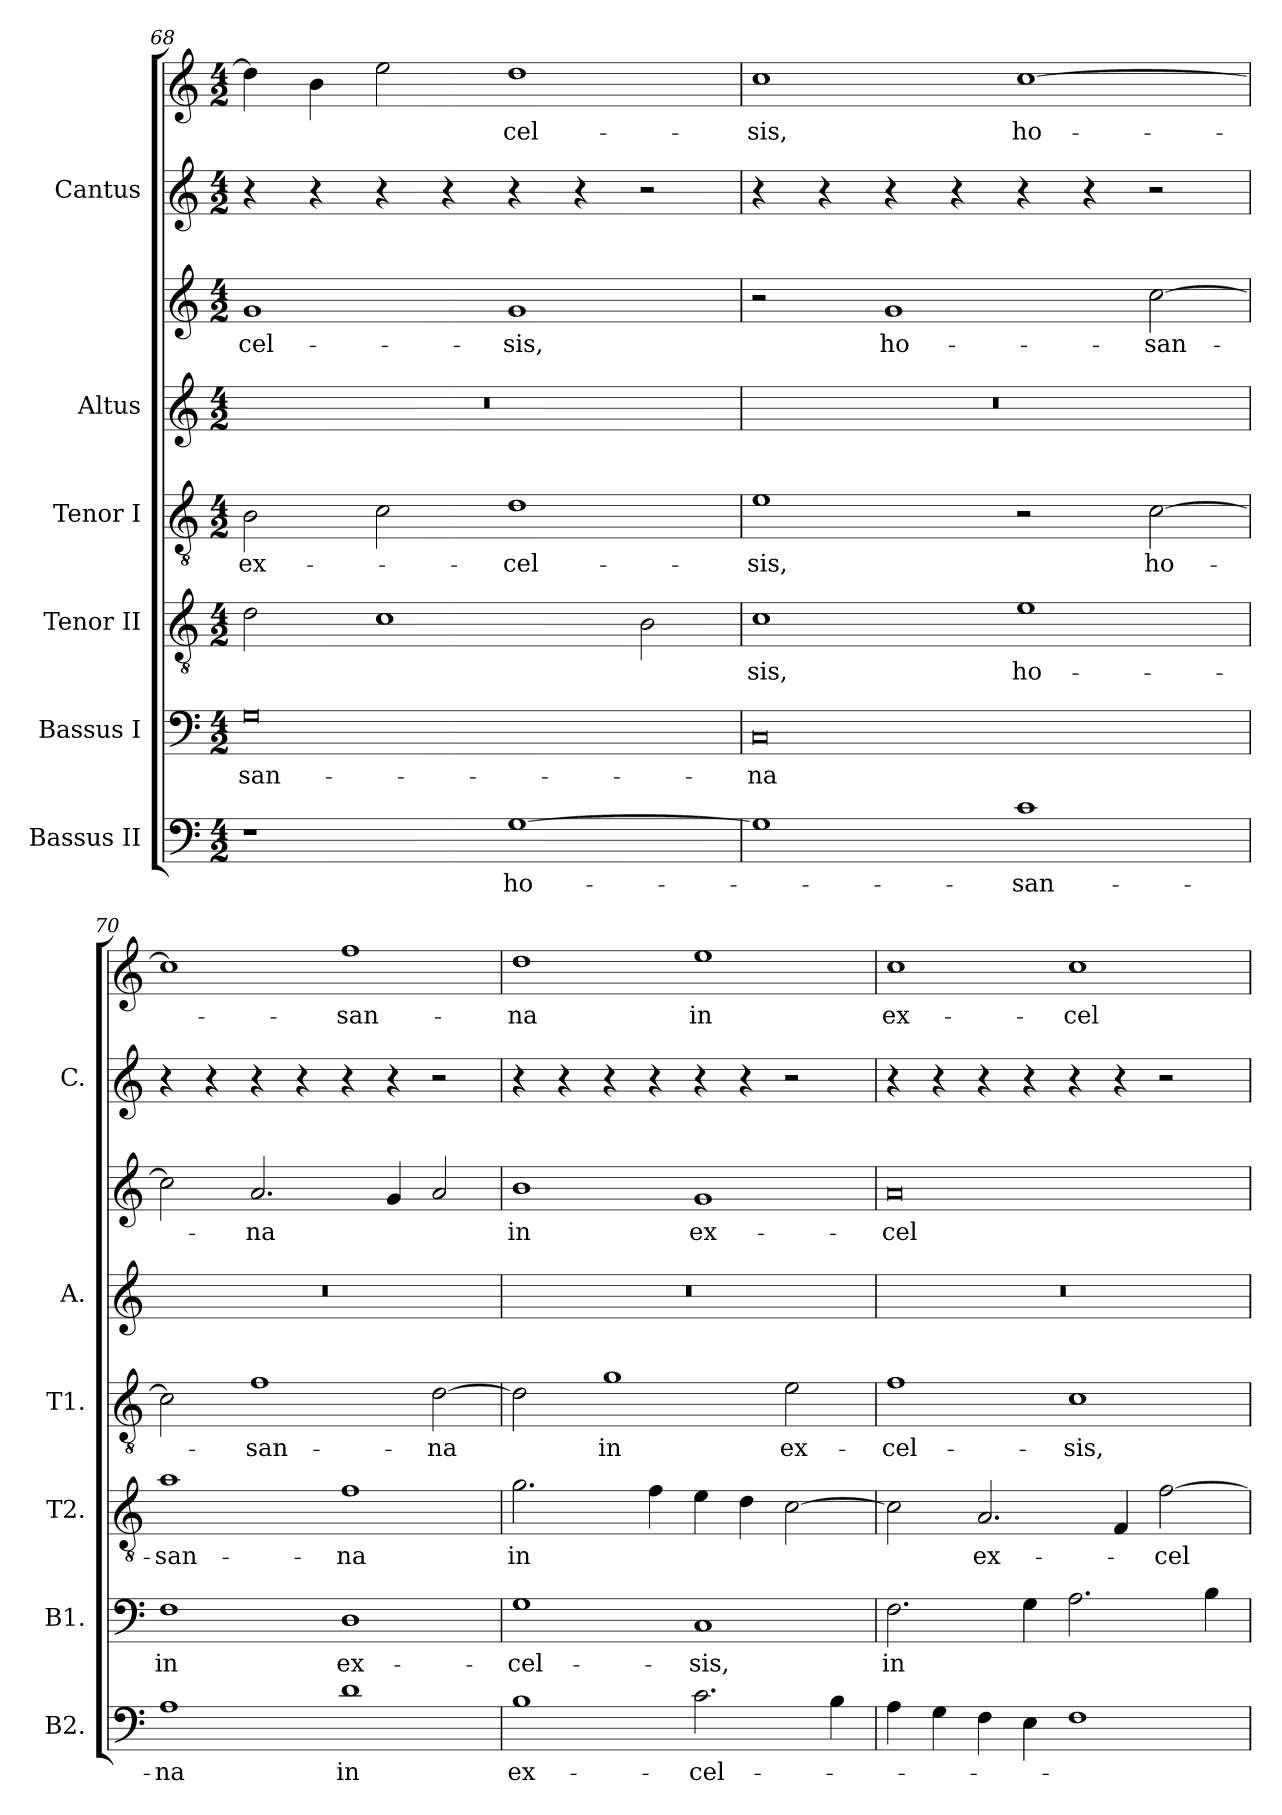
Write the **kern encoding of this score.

**kern	**text	**kern	**text	**kern	**text	**kern	**text	**kern	**kern	**text	**kern	**kern	**text
*part6	*part6	*part5	*part5	*part4	*part4	*part3	*part3	*part2	*part2	*part2	*part1	*part1	*part1
*staff8	*staff8	*staff7	*staff7	*staff6	*staff6	*staff5	*staff5	*staff4	*staff3	*staff3	*staff2	*staff1	*staff1
*I"Bassus II	*	*I"Bassus I	*	*I"Tenor II	*	*I"Tenor I	*	*I"Altus	*	*	*I"Cantus	*	*
*I'B2.	*	*I'B1.	*	*I'T2.	*	*I'T1.	*	*I'A.	*	*	*I'C.	*	*
*clefF4	*	*clefF4	*	*clefGv2	*	*clefGv2	*	*clefG2	*clefG2	*	*clefG2	*clefG2	*
*	*	*	*	*ITrd7c12	*	*ITrd7c12	*	*	*	*	*	*	*
*k[]	*	*k[]	*	*k[]	*	*k[]	*	*k[]	*k[]	*	*k[]	*k[]	*
*C:	*	*C:	*	*C:	*	*C:	*	*C:	*C:	*	*C:	*C:	*
*M4/2	*	*M4/2	*	*M4/2	*	*M4/2	*	*M4/2	*M4/2	*	*M4/2	*M4/2	*
=68	=68	=68	=68	=68	=68	=68	=68	=68	=68	=68	=68	=68	=68
!	!	!	!LO:LY:b:color=#000000	!	!	!	!	!	!	!	!	!	!
!	!	!	!	!	!	!	!LO:LY:b:color=#000000	!LO:N:vis=1	!	!	!	!	!
!	!	!	!	!	!	!	!	!	!	!LO:LY:b:color=#000000	!	!	!
1r	.	0Gi	-san-	2Di\	.	2BBi\	ex-	0r	1gi	-cel-	4r	4ddi\]	.
.	.	.	.	.	.	.	.	.	.	.	4r	4bi\	.
.	.	.	.	1Ci	.	2Ci\	.	.	.	.	4r	2eei\	.
.	.	.	.	.	.	.	.	.	.	.	4r	.	.
!	!LO:LY:b:color=#000000	!	!	!	!	!	!	!	!	!	!	!	!
!	!	!	!	!	!	!	!LO:LY:b:color=#000000	!	!	!	!	!	!
!	!	!	!	!	!	!	!	!	!	!LO:LY:b:color=#000000	!	!	!
!	!	!	!	!	!	!	!	!	!	!	!	!	!LO:LY:b:color=#000000
[1Gi	ho-	.	.	.	.	1Di	-cel-	.	1gi	-sis,	4r	1ddi	-cel-
.	.	.	.	.	.	.	.	.	.	.	4r	.	.
.	.	.	.	2BBi\	.	.	.	.	.	.	2r	.	.
=69	=69	=69	=69	=69	=69	=69	=69	=69	=69	=69	=69	=69	=69
!	!	!	!LO:LY:b:color=#000000	!	!	!	!	!	!	!	!	!	!
!	!	!	!	!	!LO:LY:b:color=#000000	!	!	!	!	!	!	!	!
!	!	!	!	!	!	!	!LO:LY:b:color=#000000	!LO:N:vis=1	!	!	!	!	!
!	!	!	!	!	!	!	!	!	!	!	!	!	!LO:LY:b:color=#000000
1Gi]	.	0Ci	-na	1Ci	-sis,	1Ei	-sis,	0r	2r	.	4r	1cci	-sis,
.	.	.	.	.	.	.	.	.	.	.	4r	.	.
!	!	!	!	!	!	!	!	!	!	!LO:LY:b:color=#000000	!	!	!
.	.	.	.	.	.	.	.	.	1gi	ho-	4r	.	.
.	.	.	.	.	.	.	.	.	.	.	4r	.	.
!	!LO:LY:b:color=#000000	!	!	!	!	!	!	!	!	!	!	!	!
!	!	!	!	!	!LO:LY:b:color=#000000	!	!	!	!	!	!	!	!
!	!	!	!	!	!	!	!	!	!	!	!	!	!LO:LY:b:color=#000000
1ci	-san-	.	.	1Ei	ho-	2r	.	.	.	.	4r	[1cci	ho-
.	.	.	.	.	.	.	.	.	.	.	4r	.	.
!	!	!	!	!	!	!	!LO:LY:b:color=#000000	!	!	!	!	!	!
!	!	!	!	!	!	!	!	!	!	!LO:LY:b:color=#000000	!	!	!
.	.	.	.	.	.	[2Ci\	ho-	.	[2cci\	-san-	2r	.	.
=70	=70	=70	=70	=70	=70	=70	=70	=70	=70	=70	=70	=70	=70
!	!LO:LY:b:color=#000000	!	!	!	!	!	!	!	!	!	!	!	!
!	!	!	!LO:LY:b:color=#000000	!	!	!	!	!	!	!	!	!	!
!	!	!	!	!	!LO:LY:b:color=#000000	!	!	!LO:N:vis=1	!	!	!	!	!
1Ai	-na	1Fi	in	1Ai	-san-	2Ci\]	.	0r	2cci\]	.	4r	1cci]	.
.	.	.	.	.	.	.	.	.	.	.	4r	.	.
!	!	!	!	!	!	!	!LO:LY:b:color=#000000	!	!	!	!	!	!
!	!	!	!	!	!	!	!	!	!	!LO:LY:b:color=#000000	!	!	!
.	.	.	.	.	.	1Fi	-san-	.	2.ai/	-na	4r	.	.
.	.	.	.	.	.	.	.	.	.	.	4r	.	.
!	!LO:LY:b:color=#000000	!	!	!	!	!	!	!	!	!	!	!	!
!	!	!	!LO:LY:b:color=#000000	!	!	!	!	!	!	!	!	!	!
!	!	!	!	!	!LO:LY:b:color=#000000	!	!	!	!	!	!	!	!
!	!	!	!	!	!	!	!	!	!	!	!	!	!LO:LY:b:color=#000000
1di	in	1Di	ex-	1Fi	-na	.	.	.	.	.	4r	1ffi	-san-
.	.	.	.	.	.	.	.	.	4gi/	.	4r	.	.
!	!	!	!	!	!	!	!LO:LY:b:color=#000000	!	!	!	!	!	!
.	.	.	.	.	.	[2Di\	-na	.	2ai/	.	2r	.	.
!!LO:PB:g=z
=71	=71	=71	=71	=71	=71	=71	=71	=71	=71	=71	=71	=71	=71
!	!LO:LY:b:color=#000000	!	!	!	!	!	!	!	!	!	!	!	!
!	!	!	!LO:LY:b:color=#000000	!	!	!	!	!	!	!	!	!	!
!	!	!	!	!	!LO:LY:b:color=#000000	!	!	!LO:N:vis=1	!	!	!	!	!
!	!	!	!	!	!	!	!	!	!	!LO:LY:b:color=#000000	!	!	!
!	!	!	!	!	!	!	!	!	!	!	!	!	!LO:LY:b:color=#000000
1Bi	ex-	1Gi	-cel-	2.Gi\	in	2Di\]	.	0r	1bi	in	4r	1ddi	-na
.	.	.	.	.	.	.	.	.	.	.	4r	.	.
!	!	!	!	!	!	!	!LO:LY:b:color=#000000	!	!	!	!	!	!
.	.	.	.	.	.	1Gi	in	.	.	.	4r	.	.
.	.	.	.	4Fi\	.	.	.	.	.	.	4r	.	.
!	!LO:LY:b:color=#000000	!	!	!	!	!	!	!	!	!	!	!	!
!	!	!	!LO:LY:b:color=#000000	!	!	!	!	!	!	!	!	!	!
!	!	!	!	!	!	!	!	!	!	!LO:LY:b:color=#000000	!	!	!
!	!	!	!	!	!	!	!	!	!	!	!	!	!LO:LY:b:color=#000000
2.ci\	-cel-	1Ci	-sis,	4Ei\	.	.	.	.	1gi	ex-	4r	1eei	in
.	.	.	.	4Di\	.	.	.	.	.	.	4r	.	.
!	!	!	!	!	!	!	!LO:LY:b:color=#000000	!	!	!	!	!	!
.	.	.	.	[2Ci\	.	2Ei\	ex-	.	.	.	2r	.	.
4Bi\	.	.	.	.	.	.	.	.	.	.	.	.	.
=72	=72	=72	=72	=72	=72	=72	=72	=72	=72	=72	=72	=72	=72
!	!	!	!LO:LY:b:color=#000000	!	!	!	!	!	!	!	!	!	!
!	!	!	!	!	!	!	!LO:LY:b:color=#000000	!LO:N:vis=1	!	!	!	!	!
!	!	!	!	!	!	!	!	!	!	!LO:LY:b:color=#000000	!	!	!
!	!	!	!	!	!	!	!	!	!	!	!	!	!LO:LY:b:color=#000000
4Ai\	.	2.Fi\	in	2Ci\]	.	1Fi	-cel-	0r	0ai	-cel-	4r	1cci	ex-
4Gi\	.	.	.	.	.	.	.	.	.	.	4r	.	.
!	!	!	!	!	!LO:LY:b:color=#000000	!	!	!	!	!	!	!	!
4Fi\	.	.	.	2.AAi/	ex-	.	.	.	.	.	4r	.	.
4Ei\	.	4Gi\	.	.	.	.	.	.	.	.	4r	.	.
!	!	!	!	!	!	!	!LO:LY:b:color=#000000	!	!	!	!	!	!
!	!	!	!	!	!	!	!	!	!	!	!	!	!LO:LY:b:color=#000000
1Fi	.	2.Ai\	.	.	.	1Ci	-sis,	.	.	.	4r	1cci	-cel-
.	.	.	.	4FFi/	.	.	.	.	.	.	4r	.	.
!	!	!	!	!	!LO:LY:b:color=#000000	!	!	!	!	!	!	!	!
.	.	.	.	[2Fi\	-cel-	.	.	.	.	.	2r	.	.
.	.	4Bi\	.	.	.	.	.	.	.	.	.	.	.
=	=	=	=	=	=	=	=	=	=	=	=	=	=
*-	*-	*-	*-	*-	*-	*-	*-	*-	*-	*-	*-	*-	*-
